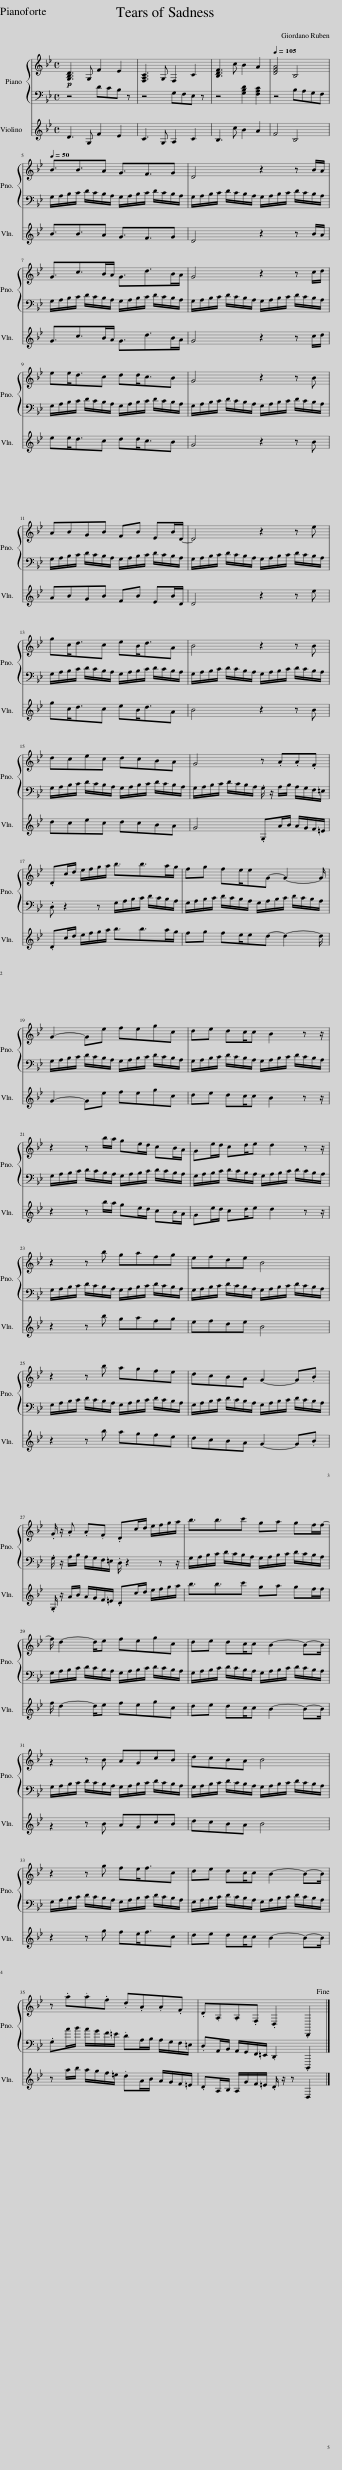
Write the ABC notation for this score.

X:1
%%score { 1 | 2 } 3
L:1/8
M:4/4
I:linebreak $
K:Bb
V:1 treble
V:2 bass
V:3 treble
V:1
!p! [G,B,D]3 G, F2 E2 | [F,A,C]3 G, F,2 C2 | [B,DF]3 c B2 A2 |[Q:1/4=105] [DFA]4 B,4 |$[Q:1/4=50] B3/2B3/2A G3/2F3/2G | %5
 D4 z2 z B/A/ |$ G3/2c>BA/ G3/2d>BA/ | G4 z2 z c/d/ |$ ee<dc dd<cB | G4 z2 z B |$ %10
 ABGB FB EB/D/- | D4 z2 z e |$ gc<dc eB<dA | B4 z2 z B |$ dcec dcBA | %15
 G4 z .A.A.F |$ .Dc/d/ e/f/g/a/ b3/2b>ag/ | fg fe/eG- G2- G/ |$ G2- Ge fegc | de dc/c B2 z z/ |$ %20
 z2 z b/a/ ge/d/ cB/A/ | Ge/d/ cd/e d2 z z/ |$ z2 z b gafg | efde B4 |$ z2 z b agfe | %25
 dcBA G2- G.B |$ .G/ z/ .A .A.F .Dc/d/ e/f/g/a/ | b3/2b3/2c' ga gf/f/- |$ f/ d2- d/e fegc | de dc/c B2- B-B/ |$ %30
 z2 z B AGcB | dcBA B4 |$ z2 z g fe<fc | de dc/c B2- B-B/ |$ z .a.a.f .d.A.A.F | %35
 .D.A,.A,.F, .D,2 .D,,2!fine! |] %36
V:2
 z4 DCB, z | z4 G,F,E, z | z4 [G,B,D]2 [F,A,C]2 | z4 B,A,G,F, |$ G,/A,/B,/C/ D/C/B,/A,/ G,/A,/B,/C/ D/C/B,/A,/ | %5
 G,/A,/B,/C/ D/C/B,/A,/ G,/A,/B,/C/ D/C/B,/A,/ |$ G,/A,/B,/C/ D/C/B,/A,/ G,/A,/B,/C/ D/C/B,/A,/ | G,/A,/B,/C/ D/C/B,/A,/ G,/A,/B,/C/ D/C/B,/A,/ |$ G,/A,/B,/C/ D/C/B,/A,/ G,/A,/B,/C/ D/C/B,/A,/ | G,/A,/B,/C/ D/C/B,/A,/ G,/A,/B,/C/ D/C/B,/A,/ |$ %10
 G,/A,/B,/C/ D/C/B,/A,/ G,/A,/B,/C/ D/C/B,/A,/ | G,/A,/B,/C/ D/C/B,/A,/ G,/A,/B,/C/ D/C/B,/A,/ |$ G,/A,/B,/C/ D/C/B,/A,/ G,/A,/B,/C/ D/C/B,/A,/ | G,/A,/B,/C/ D/C/B,/A,/ G,/A,/B,/C/ D/C/B,/A,/ |$ G,/A,/B,/C/ D/C/B,/A,/ G,/A,/B,/C/ D/C/B,/A,/ | %15
 G,/A,/B,/C/ D/C/B,/A,/ .G,/ z/ A,/B,/ A,/G,/F,/=E,/ |$ .D, z2 z G,/A,/B,/C/ D/C/B,/A,/ | G,/A,/B,/C/ D/C/B,/A,/ G,/A,/B,/C/ D/C/B,/A,/ |$ G,/A,/B,/C/ D/C/B,/A,/ G,/A,/B,/C/ D/C/B,/A,/ | G,/A,/B,/C/ D/C/B,/A,/ G,/A,/B,/C/ D/C/B,/A,/ |$ %20
 G,/A,/B,/C/ D/C/B,/A,/ G,/A,/B,/C/ D/C/B,/A,/ | G,/A,/B,/C/ D/C/B,/A,/ G,/A,/B,/C/ D/C/B,/A,/ |$ G,/A,/B,/C/ D/C/B,/A,/ G,/A,/B,/C/ D/C/B,/A,/ | G,/A,/B,/C/ D/C/B,/A,/ G,/A,/B,/C/ D/C/B,/A,/ |$ G,/A,/B,/C/ D/C/B,/A,/ G,/A,/B,/C/ D/C/B,/A,/ | %25
 G,/A,/B,/C/ D/C/B,/A,/ G,/A,/B,/C/ D/C/B,/A,/ |$ .G,/ z/ A,/B,/ A,/G,/F,/=E,/ .D,/ z2 z z/ | G,/A,/B,/C/ D/C/B,/A,/ G,/A,/B,/C/ D/C/B,/A,/ |$ G,/A,/B,/C/ D/C/B,/A,/ G,/A,/B,/C/ D/C/B,/A,/ | G,/A,/B,/C/ D/C/B,/A,/ G,/A,/B,/C/ D/C/B,/A,/ |$ %30
 G,/A,/B,/C/ D/C/B,/A,/ G,/A,/B,/C/ D/C/B,/A,/ | G,/A,/B,/C/ D/C/B,/A,/ G,/A,/B,/C/ D/C/B,/A,/ |$ G,/A,/B,/C/ D/C/B,/A,/ G,/A,/B,/C/ D/C/B,/A,/ | G,/A,/B,/C/ D/C/B,/A,/ G,/A,/B,/C/ D/C/B,/A,/ |$ .G,A/B/ A/G/F/=E/ .DA,/B,/ A,/G,/F,/=E,/ | %35
 .D,A,,/B,,/ A,,/G,,/F,,/=E,,/ .D,,2 .D,,,2 |] %36
V:3
 D3 G, F2 E2 | C3 G, A,2 C2 | B,3 c B2 A2 | F4 B,4 |$ B3/2B3/2A G3/2F3/2G | %5
 D4 z2 z B/A/ |$ G3/2c>BA/ G3/2d>BA/ | G4 z2 z c/d/ |$ ee<dc dd<cB | G4 z2 z B |$ %10
 ABGB FB EB/D/ | D4 z2 z e |$ gc<dc eB<dA | B4 z2 z B |$ dcec dcBA | %15
 G4 .G,A/B/ A/G/F/=E/ |$ .Dc/d/ e/f/g/a/ b3/2b>ag/ | fg fe/ed- d2- d/ |$ G2- Ge fegc | de dc/c B2 z z/ |$ %20
 z2 z b/a/ ge/d/ cB/A/ | Ge/d/ cd/e d2 z z/ |$ z2 z b gafg | efde B4 |$ z2 z b agfe | %25
 dcBA G2- G.B |$ .G,/ z/ A/B/ A/G/F/=E/ .Dc/d/ e/f/g/a/ | b3/2b3/2c' ga gf/f/ |$ f/ d2- d/e fegc | de dc/c B2- B-B/ |$ %30
 z2 z B AGcB | dcBA B4 |$ z2 z g fe<fc | de dc/c B2- B-B/ |$ z a/b/ a/g/f/=e/ .dA/B/ A/G/F/=E/ | %35
 .DA,/B,/ A,/G/F/=E/ .D/ z/ z D,2 |] %36
